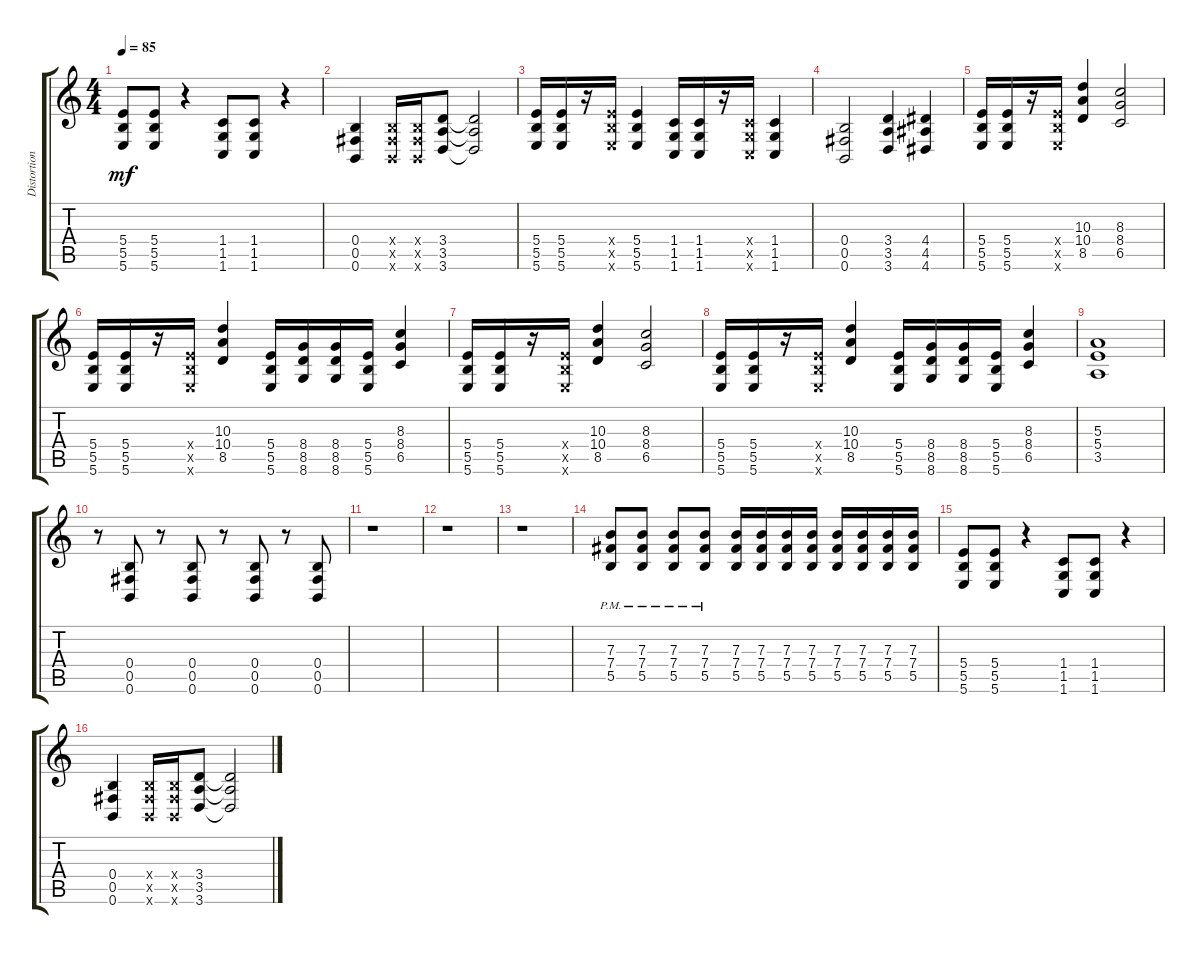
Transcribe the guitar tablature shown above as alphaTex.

\track ("Distortion Guitar" "Distortion") {instrument distortionguitar}
\staff {score tabs}
\tuning (Db4 Ab3 E3 B2 Gb2 B1) {hide}
\ts (4 4)
\tempo 85
\clef g2
\ks c
(5.4 5.5 5.6).8{dy mf} (5.4 5.5 5.6).8 r.4 (1.4 1.5 1.6).8 (1.4 1.5 1.6).8 r.4 |
(0.4 0.5 0.6).4 (0.4{x} 0.5{x} 0.6{x}).16 (0.4{x} 0.5{x} 0.6{x}).16 (3.4 3.5 3.6).8 (3.4{t} 3.5{t} 3.6{t}).2 |
(5.4 5.5 5.6).16 (5.4 5.5 5.6).16 r.16 (5.4{x} 5.5{x} 5.6{x}).16 (5.4 5.5 5.6).4 (1.4 1.5 1.6).16 (1.4 1.5 1.6).16 r.16 (1.4{x} 1.5{x} 1.6{x}).16 (1.4 1.5 1.6).4 |
(0.4 0.5 0.6).2 (3.4 3.5 3.6).4 (4.4 4.5 4.6).4 |
(5.4 5.5 5.6).16 (5.4 5.5 5.6).16 r.16 (5.4{x} 5.5{x} 5.6{x}).16 (10.3 10.4 8.5).4 (8.3 8.4 6.5).2 |
(5.4 5.5 5.6).16 (5.4 5.5 5.6).16 r.16 (5.4{x} 5.5{x} 5.6{x}).16 (10.3 10.4 8.5).4 (5.4 5.5 5.6).16 (8.4 8.5 8.6).16 (8.4 8.5 8.6).16 (5.4 5.5 5.6).16 (8.3 8.4 6.5).4 |
(5.4 5.5 5.6).16 (5.4 5.5 5.6).16 r.16 (5.4{x} 5.5{x} 5.6{x}).16 (10.3 10.4 8.5).4 (8.3 8.4 6.5).2 |
(5.4 5.5 5.6).16 (5.4 5.5 5.6).16 r.16 (5.4{x} 5.5{x} 5.6{x}).16 (10.3 10.4 8.5).4 (5.4 5.5 5.6).16 (8.4 8.5 8.6).16 (8.4 8.5 8.6).16 (5.4 5.5 5.6).16 (8.3 8.4 6.5).4 |
(5.3 5.4 3.5).1 |
r.8 (0.4 0.5 0.6).8 r.8 (0.4 0.5 0.6).8 r.8 (0.4 0.5 0.6).8 r.8 (0.4 0.5 0.6).8 |
r.1 |
r.1 |
r.1 |
(7.3{pm} 7.4{pm} 5.5{pm}).8 (7.3{pm} 7.4{pm} 5.5{pm}).8 (7.3{pm} 7.4{pm} 5.5{pm}).8 (7.3{pm} 7.4{pm} 5.5{pm}).8 (7.3 7.4 5.5).16 (7.3 7.4 5.5).16 (7.3 7.4 5.5).16 (7.3 7.4 5.5).16 (7.3 7.4 5.5).16 (7.3 7.4 5.5).16 (7.3 7.4 5.5).16 (7.3 7.4 5.5).16 |
(5.4 5.5 5.6).8 (5.4 5.5 5.6).8 r.4 (1.4 1.5 1.6).8 (1.4 1.5 1.6).8 r.4 |
(0.4 0.5 0.6).4 (0.4{x} 0.5{x} 0.6{x}).16 (0.4{x} 0.5{x} 0.6{x}).16 (3.4 3.5 3.6).8 (3.4{t} 3.5{t} 3.6{t}).2
